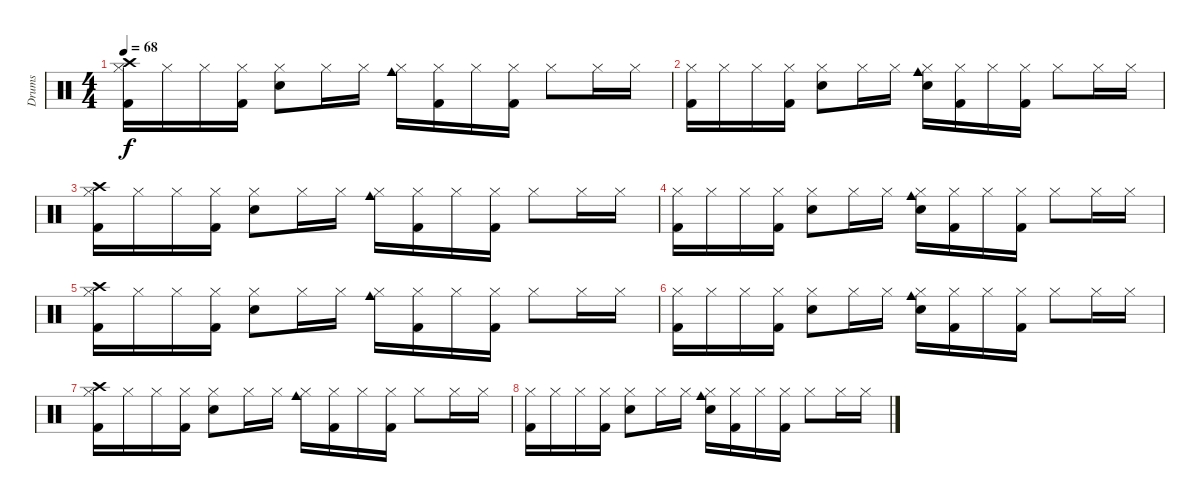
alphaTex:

\track ("Drums" "Drums") {instrument percussion}
\staff {score}
\articulation defaults
\ts (4 4)
\tempo 68
\clef neutral
\ks c
("Crash high (hit)" "Hi-Hat (closed)" "Kick (hit) 2").16{dy f} "Hi-Hat (closed)".16 "Hi-Hat (closed)".16 ("Hi-Hat (closed)" "Kick (hit) 2").16 ("Hi-Hat (closed)" "Snare (hit) 2").8 "Hi-Hat (closed)".16 "Hi-Hat (closed)".16 ("Hi-Hat (closed)" "Cowbell medium (hit)").16 ("Hi-Hat (closed)" "Kick (hit) 2").16 "Hi-Hat (closed)".16 ("Hi-Hat (closed)" "Kick (hit) 2").16 "Hi-Hat (closed)".8 "Hi-Hat (closed)".16 "Hi-Hat (closed)".16 |
("Hi-Hat (closed)" "Kick (hit) 2").16 "Hi-Hat (closed)".16 "Hi-Hat (closed)".16 ("Hi-Hat (closed)" "Kick (hit) 2").16 ("Hi-Hat (closed)" "Snare (hit) 2").8 "Hi-Hat (closed)".16 "Hi-Hat (closed)".16 ("Hi-Hat (closed)" "Cowbell medium (hit)" "Electric Snare (hit)").16 ("Hi-Hat (closed)" "Kick (hit) 2").16 "Hi-Hat (closed)".16 ("Hi-Hat (closed)" "Kick (hit) 2").16 "Hi-Hat (closed)".8 "Hi-Hat (closed)".16 "Hi-Hat (closed)".16 |
("Crash high (hit)" "Hi-Hat (closed)" "Kick (hit) 2").16 "Hi-Hat (closed)".16 "Hi-Hat (closed)".16 ("Hi-Hat (closed)" "Kick (hit) 2").16 ("Hi-Hat (closed)" "Snare (hit) 2").8 "Hi-Hat (closed)".16 "Hi-Hat (closed)".16 ("Hi-Hat (closed)" "Cowbell medium (hit)").16 ("Hi-Hat (closed)" "Kick (hit) 2").16 "Hi-Hat (closed)".16 ("Hi-Hat (closed)" "Kick (hit) 2").16 "Hi-Hat (closed)".8 "Hi-Hat (closed)".16 "Hi-Hat (closed)".16 |
("Hi-Hat (closed)" "Kick (hit) 2").16 "Hi-Hat (closed)".16 "Hi-Hat (closed)".16 ("Hi-Hat (closed)" "Kick (hit) 2").16 ("Hi-Hat (closed)" "Snare (hit) 2").8 "Hi-Hat (closed)".16 "Hi-Hat (closed)".16 ("Hi-Hat (closed)" "Cowbell medium (hit)" "Electric Snare (hit)").16 ("Hi-Hat (closed)" "Kick (hit) 2").16 "Hi-Hat (closed)".16 ("Hi-Hat (closed)" "Kick (hit) 2").16 "Hi-Hat (closed)".8 "Hi-Hat (closed)".16 "Hi-Hat (closed)".16 |
("Crash high (hit)" "Hi-Hat (closed)" "Kick (hit) 2").16 "Hi-Hat (closed)".16 "Hi-Hat (closed)".16 ("Hi-Hat (closed)" "Kick (hit) 2").16 ("Hi-Hat (closed)" "Snare (hit) 2").8 "Hi-Hat (closed)".16 "Hi-Hat (closed)".16 ("Hi-Hat (closed)" "Cowbell medium (hit)").16 ("Hi-Hat (closed)" "Kick (hit) 2").16 "Hi-Hat (closed)".16 ("Hi-Hat (closed)" "Kick (hit) 2").16 "Hi-Hat (closed)".8 "Hi-Hat (closed)".16 "Hi-Hat (closed)".16 |
("Hi-Hat (closed)" "Kick (hit) 2").16 "Hi-Hat (closed)".16 "Hi-Hat (closed)".16 ("Hi-Hat (closed)" "Kick (hit) 2").16 ("Hi-Hat (closed)" "Snare (hit) 2").8 "Hi-Hat (closed)".16 "Hi-Hat (closed)".16 ("Hi-Hat (closed)" "Cowbell medium (hit)" "Electric Snare (hit)").16 ("Hi-Hat (closed)" "Kick (hit) 2").16 "Hi-Hat (closed)".16 ("Hi-Hat (closed)" "Kick (hit) 2").16 "Hi-Hat (closed)".8 "Hi-Hat (closed)".16 "Hi-Hat (closed)".16 |
("Crash high (hit)" "Hi-Hat (closed)" "Kick (hit) 2").16 "Hi-Hat (closed)".16 "Hi-Hat (closed)".16 ("Hi-Hat (closed)" "Kick (hit) 2").16 ("Hi-Hat (closed)" "Snare (hit) 2").8 "Hi-Hat (closed)".16 "Hi-Hat (closed)".16 ("Hi-Hat (closed)" "Cowbell medium (hit)").16 ("Hi-Hat (closed)" "Kick (hit) 2").16 "Hi-Hat (closed)".16 ("Hi-Hat (closed)" "Kick (hit) 2").16 "Hi-Hat (closed)".8 "Hi-Hat (closed)".16 "Hi-Hat (closed)".16 |
("Hi-Hat (closed)" "Kick (hit) 2").16 "Hi-Hat (closed)".16 "Hi-Hat (closed)".16 ("Hi-Hat (closed)" "Kick (hit) 2").16 ("Hi-Hat (closed)" "Snare (hit) 2").8 "Hi-Hat (closed)".16 "Hi-Hat (closed)".16 ("Hi-Hat (closed)" "Cowbell medium (hit)" "Electric Snare (hit)").16 ("Hi-Hat (closed)" "Kick (hit) 2").16 "Hi-Hat (closed)".16 ("Hi-Hat (closed)" "Kick (hit) 2").16 "Hi-Hat (closed)".8 "Hi-Hat (closed)".16 "Hi-Hat (closed)".16
